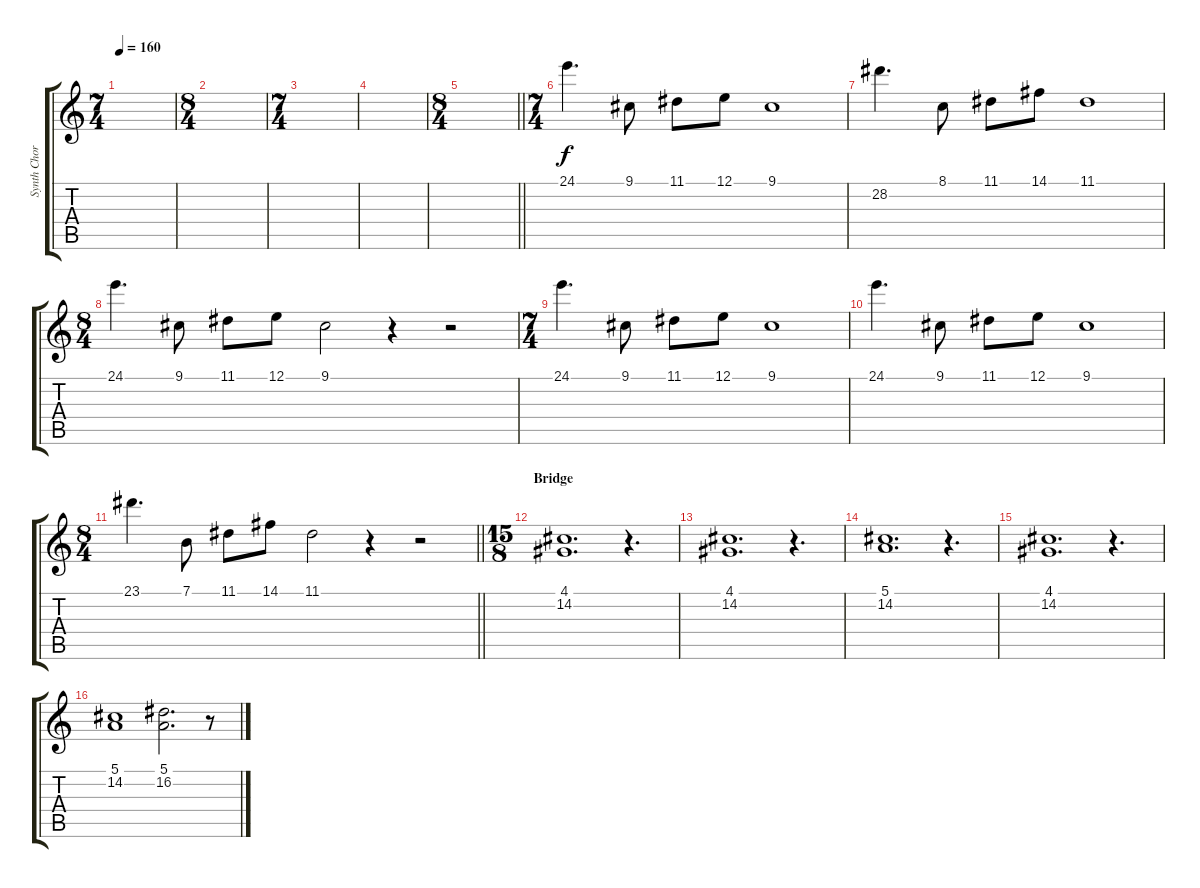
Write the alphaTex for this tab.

\track ("Synth Chorus" "Synth Chor") {instrument pad3polysynth}
\staff {score tabs}
\tuning (E4 B3 G3 D3 A2 E2) {hide}
\ts (7 4)
\tempo 160
\clef g2
\ks c
|
\ts (8 4)
|
\ts (7 4)
|
|
\ts (8 4)
\barLineRight lightlight
|
\ts (7 4)
24.1.4{d} 9.1.8 11.1.8 12.1.8 9.1.1 |
28.2.4{d} 8.1.8 11.1.8 14.1.8 11.1.1 |
\ts (8 4)
24.1.4{d} 9.1.8 11.1.8 12.1.8 9.1.2 r.4 r.2 |
\ts (7 4)
24.1.4{d} 9.1.8 11.1.8 12.1.8 9.1.1 |
24.1.4{d} 9.1.8 11.1.8 12.1.8 9.1.1 |
\ts (8 4)
\barLineRight lightlight
23.1.4{d} 7.1.8 11.1.8 14.1.8 11.1.2 r.4 r.2 |
\ts (15 8)
\section ("" "Bridge")
(4.1 14.2).1{d} r.4{d} |
(4.1 14.2).1{d} r.4{d} |
(5.1 14.2).1{d} r.4{d} |
(4.1 14.2).1{d} r.4{d} |
(5.1 14.2).1 (5.1 16.2).2{d} r.8
